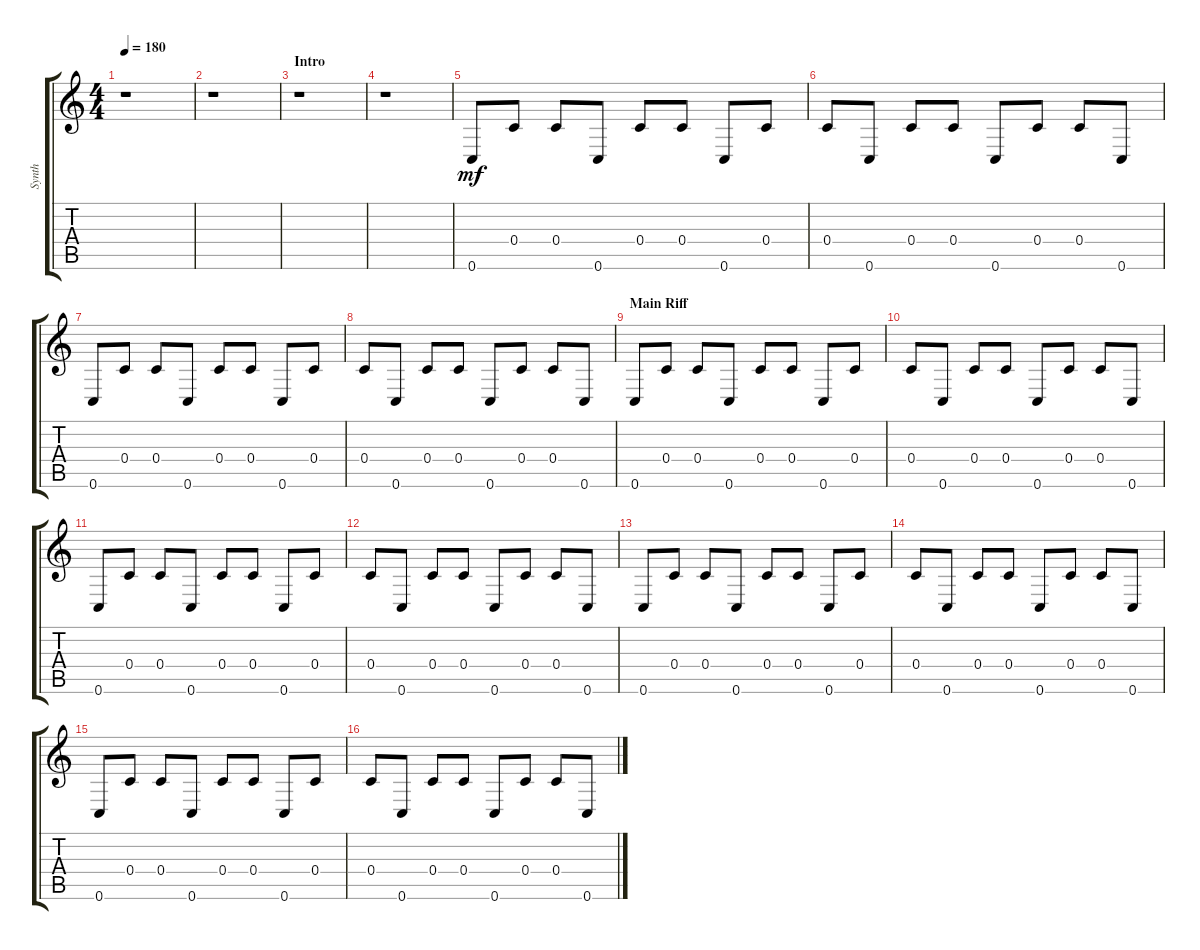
\track ("Synth" "Synth") {instrument electricguitarclean}
\staff {score tabs}
\tuning (D4 A3 F3 C3 G2 C2) {hide}
\ts (4 4)
\tempo 180
\clef g2
\ks aminor
r.1{dy mf instrument electricguitarclean} |
r.1 |
\section ("" "Intro")
r.1 |
r.1 |
0.6.8 0.4.8 0.4.8 0.6.8 0.4.8 0.4.8 0.6.8 0.4.8 |
0.4.8 0.6.8 0.4.8 0.4.8 0.6.8 0.4.8 0.4.8 0.6.8 |
0.6.8 0.4.8 0.4.8 0.6.8 0.4.8 0.4.8 0.6.8 0.4.8 |
0.4.8 0.6.8 0.4.8 0.4.8 0.6.8 0.4.8 0.4.8 0.6.8 |
\section ("" "Main Riff")
0.6.8 0.4.8 0.4.8 0.6.8 0.4.8 0.4.8 0.6.8 0.4.8 |
0.4.8 0.6.8 0.4.8 0.4.8 0.6.8 0.4.8 0.4.8 0.6.8 |
0.6.8 0.4.8 0.4.8 0.6.8 0.4.8 0.4.8 0.6.8 0.4.8 |
0.4.8 0.6.8 0.4.8 0.4.8 0.6.8 0.4.8 0.4.8 0.6.8 |
0.6.8 0.4.8 0.4.8 0.6.8 0.4.8 0.4.8 0.6.8 0.4.8 |
0.4.8 0.6.8 0.4.8 0.4.8 0.6.8 0.4.8 0.4.8 0.6.8 |
0.6.8 0.4.8 0.4.8 0.6.8 0.4.8 0.4.8 0.6.8 0.4.8 |
0.4.8 0.6.8 0.4.8 0.4.8 0.6.8 0.4.8 0.4.8 0.6.8
